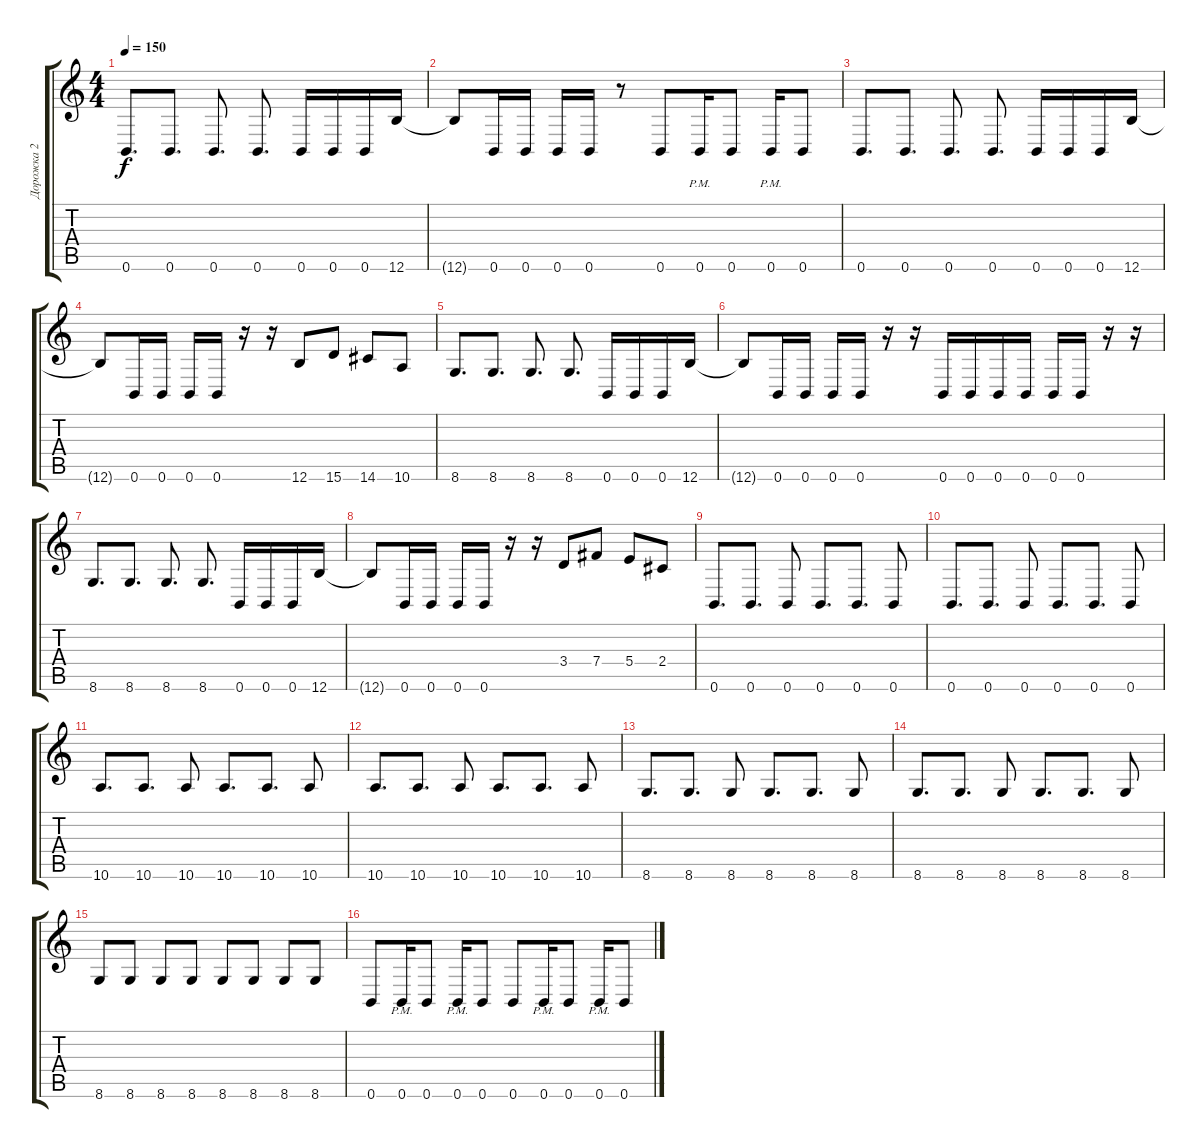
\track ("Дорожка 2" "Дорожка 2") {instrument overdrivenguitar}
\staff {score tabs}
\tuning (Db4 Ab3 E3 B2 Gb2 B1) {hide}
\ts (4 4)
\tempo 150
\clef g2
\ks c
0.6.8{d dy f} 0.6.8{d} 0.6.8{d} 0.6.8{d} 0.6.16 0.6.16 0.6.16 12.6.16 |
12.6{t}.8 0.6.16 0.6.16 0.6.16 0.6.16 r.8 0.6.8 0.6{pm}.16 0.6.8 0.6{pm}.16 0.6.8 |
0.6.8{d} 0.6.8{d} 0.6.8{d} 0.6.8{d} 0.6.16 0.6.16 0.6.16 12.6.16 |
12.6{t}.8 0.6.16 0.6.16 0.6.16 0.6.16 r.16 r.16 12.6.8 15.6.8 14.6.8 10.6.8 |
8.6.8{d} 8.6.8{d} 8.6.8{d} 8.6.8{d} 0.6.16 0.6.16 0.6.16 12.6.16 |
12.6{t}.8 0.6.16 0.6.16 0.6.16 0.6.16 r.16 r.16 0.6.16 0.6.16 0.6.16 0.6.16 0.6.16 0.6.16 r.16 r.16 |
8.6.8{d} 8.6.8{d} 8.6.8{d} 8.6.8{d} 0.6.16 0.6.16 0.6.16 12.6.16 |
12.6{t}.8 0.6.16 0.6.16 0.6.16 0.6.16 r.16 r.16 3.4.8 7.4.8 5.4.8 2.4.8 |
0.6.8{d} 0.6.8{d} 0.6.8 0.6.8{d} 0.6.8{d} 0.6.8 |
0.6.8{d} 0.6.8{d} 0.6.8 0.6.8{d} 0.6.8{d} 0.6.8 |
10.6.8{d} 10.6.8{d} 10.6.8 10.6.8{d} 10.6.8{d} 10.6.8 |
10.6.8{d} 10.6.8{d} 10.6.8 10.6.8{d} 10.6.8{d} 10.6.8 |
8.6.8{d} 8.6.8{d} 8.6.8 8.6.8{d} 8.6.8{d} 8.6.8 |
8.6.8{d} 8.6.8{d} 8.6.8 8.6.8{d} 8.6.8{d} 8.6.8 |
8.6.8 8.6.8 8.6.8 8.6.8 8.6.8 8.6.8 8.6.8 8.6.8 |
0.6.8 0.6{pm}.16 0.6.8 0.6{pm}.16 0.6.8 0.6.8 0.6{pm}.16 0.6.8 0.6{pm}.16 0.6.8
